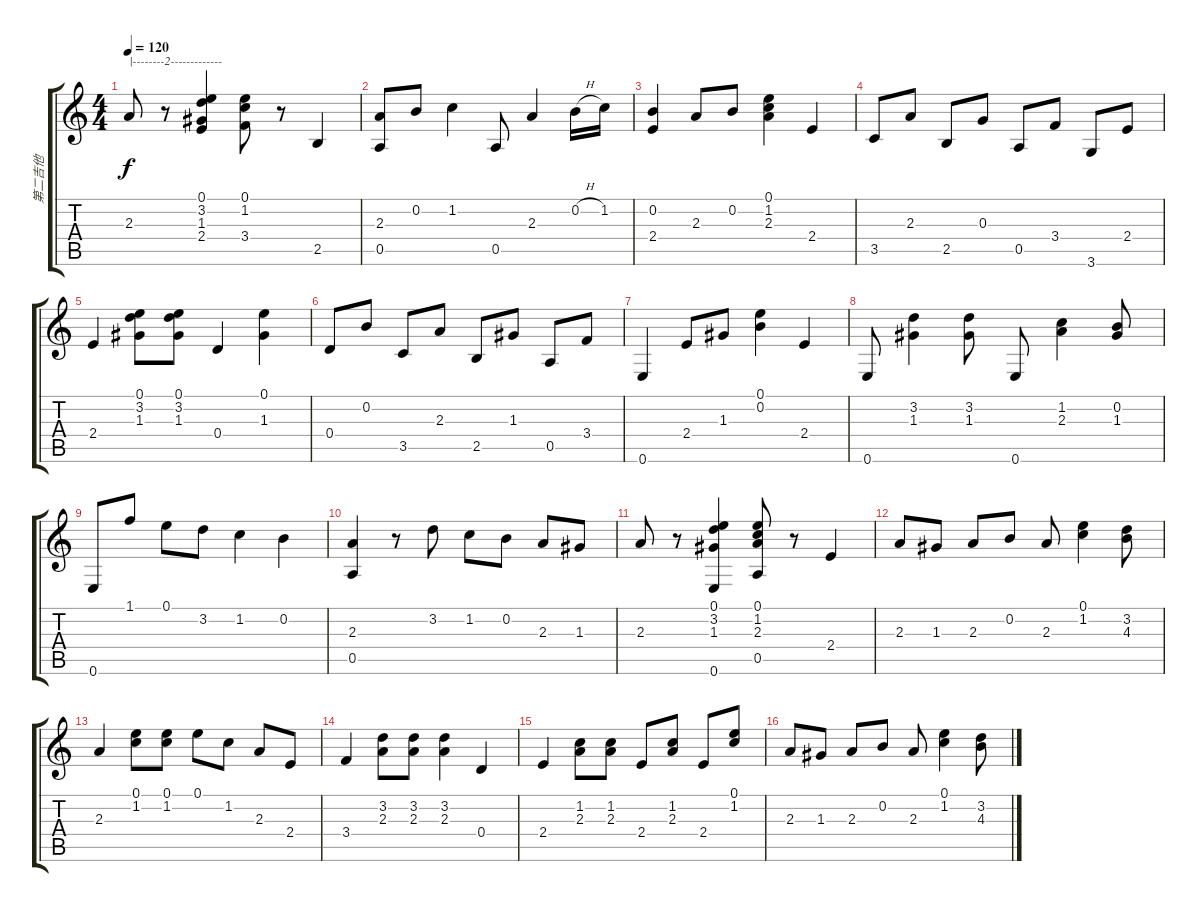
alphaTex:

\track ("第二吉他" "第二吉他") {instrument acousticguitarnylon}
\staff {score tabs}
\tuning (E4 B3 G3 D3 A2 E2) {hide}
\ts (4 4)
\tempo 120
\clef g2
\ks c
2.3.8{txt "|--------2-------------" dy f} r.8 (0.1 3.2 1.3 2.4).4 (0.1 1.2 3.4).8 r.8 2.5.4 |
(2.3 0.5).8 0.2.8 1.2.4 0.5.8 2.3.4 0.2{h}.16 1.2.16 |
(0.2 2.4).4 2.3.8 0.2.8 (0.1 1.2 2.3).4 2.4.4 |
3.5.8 2.3.8 2.5.8 0.3.8 0.5.8 3.4.8 3.6.8 2.4.8 |
2.4.4 (0.1 3.2 1.3).8 (0.1 3.2 1.3).8 0.4.4 (0.1 1.3).4 |
0.4.8 0.2.8 3.5.8 2.3.8 2.5.8 1.3.8 0.5.8 3.4.8 |
0.6.4 2.4.8 1.3.8 (0.1 0.2).4 2.4.4 |
0.6.8 (3.2 1.3).4 (3.2 1.3).8 0.6.8 (1.2 2.3).4 (0.2 1.3).8 |
0.6.8 1.1.8 0.1.8 3.2.8 1.2.4 0.2.4 |
(2.3 0.5).4 r.8 3.2.8 1.2.8 0.2.8 2.3.8 1.3.8 |
2.3.8 r.8 (0.1 3.2 1.3 0.6).4 (0.1 1.2 2.3 0.5).8 r.8 2.4.4 |
2.3.8 1.3.8 2.3.8 0.2.8 2.3.8 (0.1 1.2).4 (3.2 4.3).8 |
2.3.4 (0.1 1.2).8 (0.1 1.2).8 0.1.8 1.2.8 2.3.8 2.4.8 |
3.4.4 (3.2 2.3).8 (3.2 2.3).8 (3.2 2.3).4 0.4.4 |
2.4.4 (1.2 2.3).8 (1.2 2.3).8 2.4.8 (1.2 2.3).8 2.4.8 (0.1 1.2).8 |
2.3.8 1.3.8 2.3.8 0.2.8 2.3.8 (0.1 1.2).4 (3.2 4.3).8
